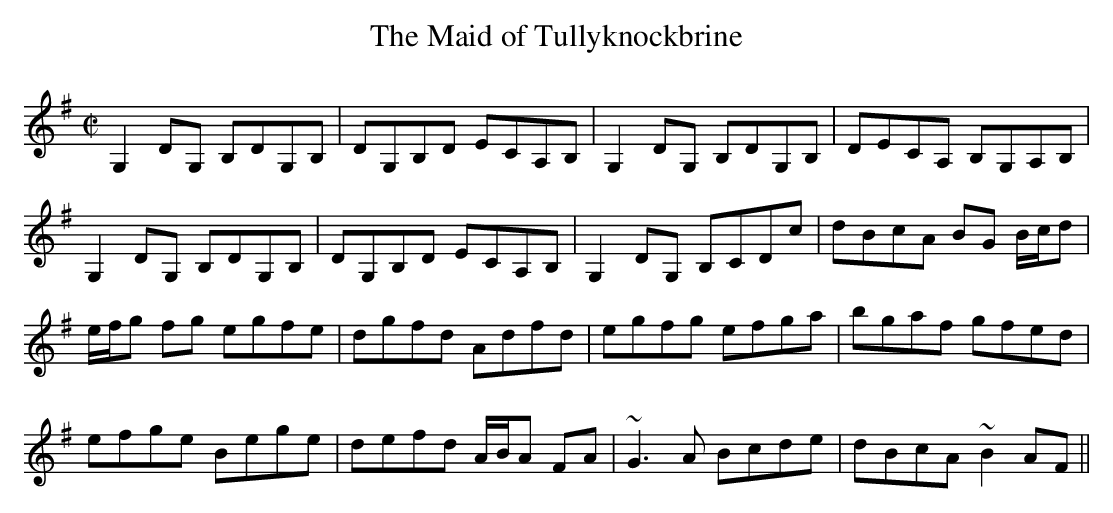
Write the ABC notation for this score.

X:1
T:Maid of Tullyknockbrine, The
M:C|
L:1/8
K:G
G,2DG, B,DG,B,|DG,B,D ECA,B,|G,2DG, B,DG,B,|DECA, B,G,A,B,|
!G,2DG, B,DG,B,|DG,B,D ECA,B,|G,2DG, B,CDc|dBcA BG B/2c/2d|
!e/2f/2g fg egfe|dgfd Adfd|egfg efga|bgaf gfed|
!efge Bege|defd A/2B/2A FA|~G3A Bcde|dBcA ~B2AF||
